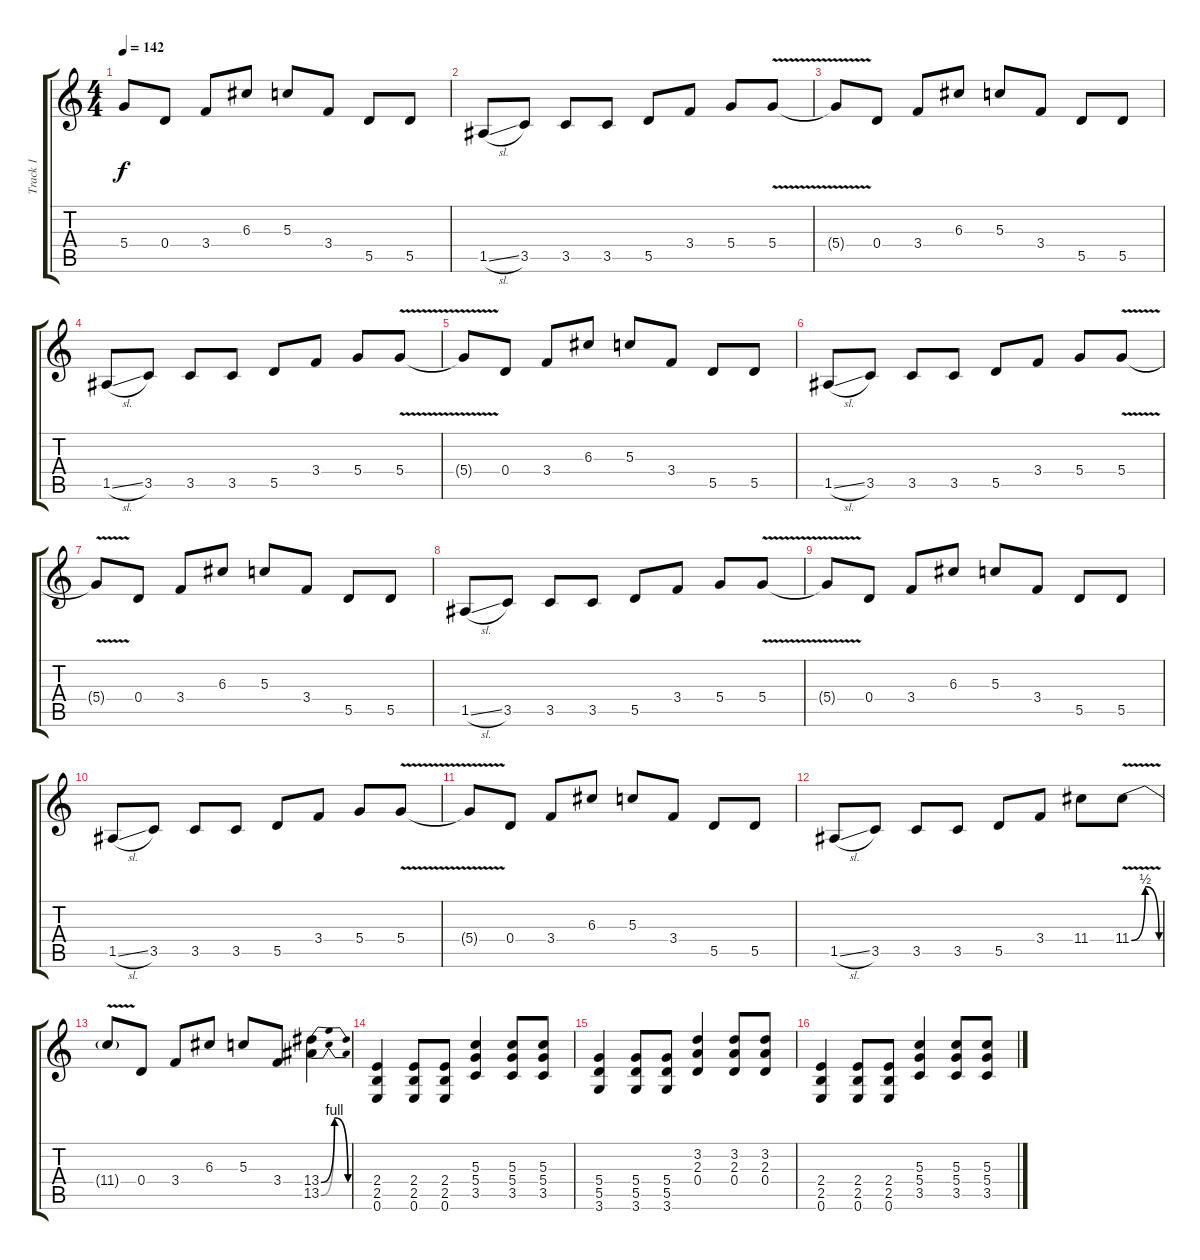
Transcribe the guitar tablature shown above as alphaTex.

\track ("Track 1" "Track 1") {instrument overdrivenguitar}
\staff {score tabs}
\tuning (E4 B3 G3 D3 A2 E2) {hide}
\ts (4 4)
\tempo 142
\clef g2
\ks c
5.4{t}.8{dy f} 0.4.8 3.4.8 6.3.8 5.3.8 3.4.8 5.5.8 5.5.8 |
1.5{sl}.8 3.5.8 3.5.8 3.5.8 5.5.8 3.4.8 5.4.8 5.4{v}.8 |
5.4{t}.8 0.4.8 3.4.8 6.3.8 5.3.8 3.4.8 5.5.8 5.5.8 |
1.5{sl}.8 3.5.8 3.5.8 3.5.8 5.5.8 3.4.8 5.4.8 5.4{v}.8 |
5.4{t}.8 0.4.8 3.4.8 6.3.8 5.3.8 3.4.8 5.5.8 5.5.8 |
1.5{sl}.8 3.5.8 3.5.8 3.5.8 5.5.8 3.4.8 5.4.8 5.4{v}.8 |
5.4{t}.8 0.4.8 3.4.8 6.3.8 5.3.8 3.4.8 5.5.8 5.5.8 |
1.5{sl}.8 3.5.8 3.5.8 3.5.8 5.5.8 3.4.8 5.4.8 5.4{v}.8 |
5.4{t}.8 0.4.8 3.4.8 6.3.8 5.3.8 3.4.8 5.5.8 5.5.8 |
1.5{sl}.8 3.5.8 3.5.8 3.5.8 5.5.8 3.4.8 5.4.8 5.4{v}.8 |
5.4{t}.8 0.4.8 3.4.8 6.3.8 5.3.8 3.4.8 5.5.8 5.5.8 |
1.5{sl}.8 3.5.8 3.5.8 3.5.8 5.5.8 3.4.8 11.4.8 11.4{be (bendrelease 0 0 30 2 30 2 60 0) v}.8 |
11.4{t}.8 0.4.8 3.4.8 6.3.8 5.3.8 3.4.8 (13.4{be (bendrelease 0 0 30 4 30 4 60 0)} 13.5{be (bendrelease 0 0 30 4 30 4 60 0)}).4 |
(2.4 2.5 0.6).4 (2.4 2.5 0.6).8 (2.4 2.5 0.6).8 (5.3 5.4 3.5).4 (5.3 5.4 3.5).8 (5.3 5.4 3.5).8 |
(5.4 5.5 3.6).4 (5.4 5.5 3.6).8 (5.4 5.5 3.6).8 (3.2 2.3 0.4).4 (3.2 2.3 0.4).8 (3.2 2.3 0.4).8 |
(2.4 2.5 0.6).4 (2.4 2.5 0.6).8 (2.4 2.5 0.6).8 (5.3 5.4 3.5).4 (5.3 5.4 3.5).8 (5.3 5.4 3.5).8
